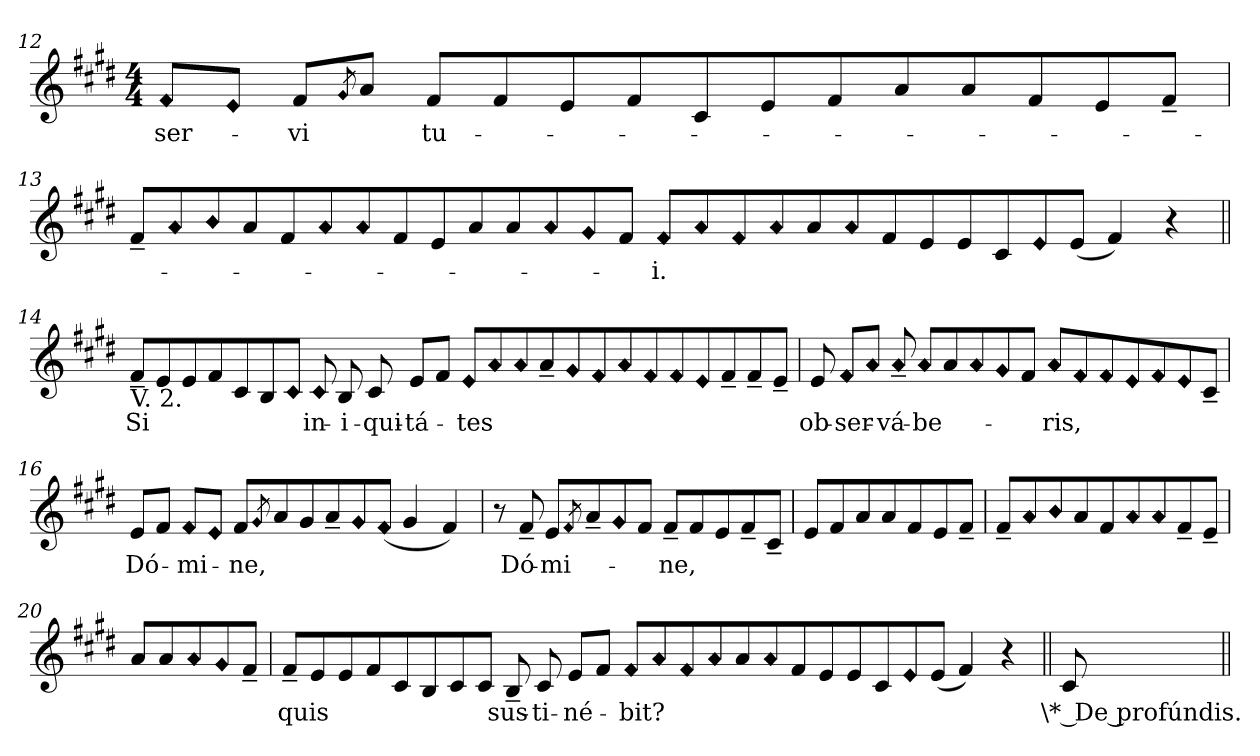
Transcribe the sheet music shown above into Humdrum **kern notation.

**kern	**text
*part1	*part1
*staff1	*staff1
*clefG2	*
*k[f#c#g#d#]	*
*E:	*
*M4/4	*
=12	=12
!LO:N:head=diamond	!
!	!LO:LY:b:color=#000000
8f#i/L	ser-
!LO:N:head=diamond	!
8ei/J	.
!	!LO:LY:b:color=#000000
8f#i/L	-vi
!LO:N:head=diamond	!
8qg#i/	.
8ai/J	.
!	!LO:LY:b:color=#000000
8f#i/L	tu-
8f#i/	.
8ei/	.
8f#i/	.
8c#i/	.
8ei/	.
8f#i/	.
8ai/	.
8ai/	.
8f#i/	.
8ei/	.
8f#~i/J	.
!!LO:LB:g=z
=13'	=13'
8f#~i/L	.
!LO:N:head=diamond	!
8ai/	.
!LO:N:head=diamond	!
8bi/	.
8ai/	.
8f#i/	.
!LO:N:head=diamond	!
8ai/	.
!LO:N:head=diamond	!
8ai/	.
8f#i/	.
8ei/	.
8ai/	.
8ai/	.
!LO:N:head=diamond	!
8ai/	.
!LO:N:head=diamond	!
8g#i/	.
8f#i/J	.
!LO:N:head=diamond	!
!	!LO:LY:b:color=#000000
8f#i/L	-i.
!LO:N:head=diamond	!
8ai/	.
!LO:N:head=diamond	!
8f#i/	.
!LO:N:head=diamond	!
8ai/	.
8ai/	.
!LO:N:head=diamond	!
8ai/	.
8f#i/	.
8ei/	.
8ei/	.
8c#i/	.
!LO:N:head=diamond	!
8ei/	.
(8ei/J	.
4f#i/)	.
4r	.
!!LO:LB:g=z
=14||	=14||
!LO:TX:b:t=V. 2.	!
!	!LO:LY:b:color=#000000
8f#~i/L	Si
8ei/	.
8ei/	.
8f#i/	.
8c#i/	.
8Bi/	.
!LO:N:head=diamond	!
8c#i/J	.
!LO:N:head=diamond	!
!	!LO:LY:b:color=#000000
8c#i/	in-
!	!LO:LY:b:color=#000000
8Bi/	-i-
!	!LO:LY:b:color=#000000
8c#i/	-qui-
!	!LO:LY:b:color=#000000
8ei/L	-tá-
8f#i/J	.
!LO:N:head=diamond	!
!	!LO:LY:b:color=#000000
8ei/L	-tes
!LO:N:head=diamond	!
8ai/	.
!LO:N:head=diamond	!
8ai/	.
8a~i/	.
!LO:N:head=diamond	!
8g#i/	.
!LO:N:head=diamond	!
8f#i/	.
!LO:N:head=diamond	!
8ai/	.
!LO:N:head=diamond	!
8f#i/	.
!LO:N:head=diamond	!
8f#i/	.
!LO:N:head=diamond	!
8ei/	.
8f#~i/	.
8f#~i/	.
8e~i/J	.
=15'	=15'
!	!LO:LY:b:color=#000000
8ei/	ob-
!LO:N:head=diamond	!
!	!LO:LY:b:color=#000000
8f#i/L	-ser-
!LO:N:head=diamond	!
8ai/J	.
!LO:N:head=diamond	!
!	!LO:LY:b:color=#000000
8a~i/	-vá-
!LO:N:head=diamond	!
!	!LO:LY:b:color=#000000
8ai/L	-be-
8ai/	.
!LO:N:head=diamond	!
8ai/	.
!LO:N:head=diamond	!
8g#i/	.
8f#i/J	.
!LO:N:head=diamond	!
!	!LO:LY:b:color=#000000
8ai/L	-ris,
!LO:N:head=diamond	!
8f#i/	.
!LO:N:head=diamond	!
8f#i/	.
!LO:N:head=diamond	!
8ei/	.
!LO:N:head=diamond	!
8f#i/	.
!LO:N:head=diamond	!
8ei/	.
8c#~i/J	.
!!LO:LB:g=z
=16'	=16'
!	!LO:LY:b:color=#000000
8ei/L	Dó-
8f#i/J	.
!LO:N:head=diamond	!
!	!LO:LY:b:color=#000000
8f#i/L	-mi-
!LO:N:head=diamond	!
8ei/J	.
!	!LO:LY:b:color=#000000
8f#i/L	-ne,
!LO:N:head=diamond	!
8qg#i/	.
8ai/	.
8g#i/	.
8a~i/	.
!LO:N:head=diamond	!
8g#i/	.
!LO:N:head=diamond	!
(8f#i/J	.
4g#i/	.
4f#i/)	.
=17	=17
8r	.
!	!LO:LY:b:color=#000000
8f#~i/	Dó-
!	!LO:LY:b:color=#000000
8ei/L	-mi-
!LO:N:head=diamond	!
8qf#i/	.
8a~i/	.
!LO:N:head=diamond	!
8g#i/	.
8f#i/J	.
!	!LO:LY:b:color=#000000
8f#~i/L	-ne,
8f#i/	.
8ei/	.
8f#~i/	.
8c#~i/J	.
=18'	=18'
8ei/L	.
8f#i/	.
8ai/	.
8ai/	.
8f#i/	.
8ei/	.
8f#~i/J	.
=19'	=19'
8f#~i/L	.
!LO:N:head=diamond	!
8ai/	.
!LO:N:head=diamond	!
8bi/	.
8ai/	.
8f#i/	.
!LO:N:head=diamond	!
8ai/	.
!LO:N:head=diamond	!
8ai/	.
8f#~i/	.
8e~i/J	.
!!LO:LB:g=z
=20'	=20'
8ai/L	.
8ai/	.
!LO:N:head=diamond	!
8ai/	.
!LO:N:head=diamond	!
8g#i/	.
8f#~i/J	.
=21'	=21'
!	!LO:LY:b:color=#000000
8f#~i/L	quis
8ei/	.
8ei/	.
8f#i/	.
8c#i/	.
8Bi/	.
8c#i/	.
8c#i/J	.
!	!LO:LY:b:color=#000000
8B~i/	sus-
!	!LO:LY:b:color=#000000
8c#i/	-ti-
!	!LO:LY:b:color=#000000
8ei/L	-né-
8f#i/J	.
!LO:N:head=diamond	!
!	!LO:LY:b:color=#000000
8f#i/L	-bit?
!LO:N:head=diamond	!
8ai/	.
!LO:N:head=diamond	!
8f#i/	.
!LO:N:head=diamond	!
8ai/	.
8ai/	.
!LO:N:head=diamond	!
8ai/	.
8f#i/	.
8ei/	.
8ei/	.
8c#i/	.
!LO:N:head=diamond	!
8ei/	.
(8ei/J	.
4f#i/)	.
4r	.
=22||	=22||
!	!LO:LY:b:color=#000000
8c#i/	\* De profúndis.
=||	=||
*-	*-
